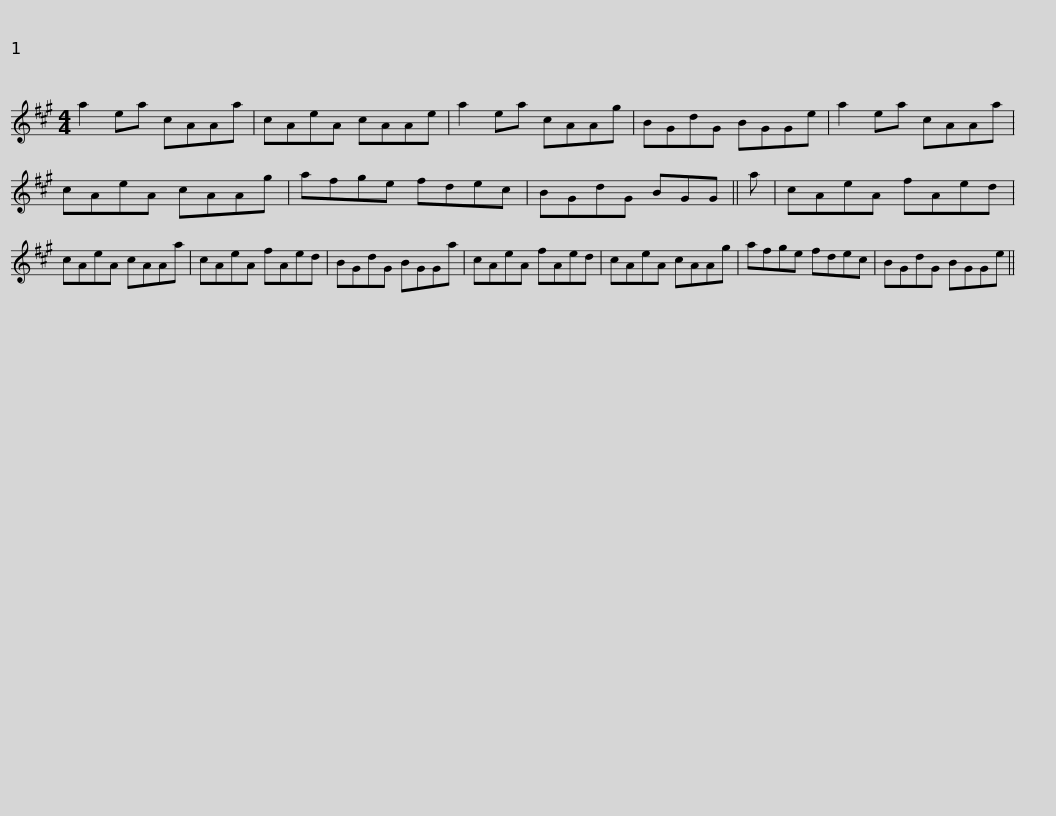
X:1
L:1/8
M:4/4
I:linebreak $
K:A
V:1 treble
V:1
 a2 ea cAAa | cAeA cAAe | a2 ea cAAg | BGdG BGGe | a2 ea cAAa |$ %5
 cAeA cAAg | afge fdec | BGdG BGG || a | cAeA fAed | %10
 cAeA cAAa |$ cAeA fAed | BGdG BGGa | cAeA fAed | cAeA cAAg | %15
 afge fdec |$ BGdG BGGe || %17
